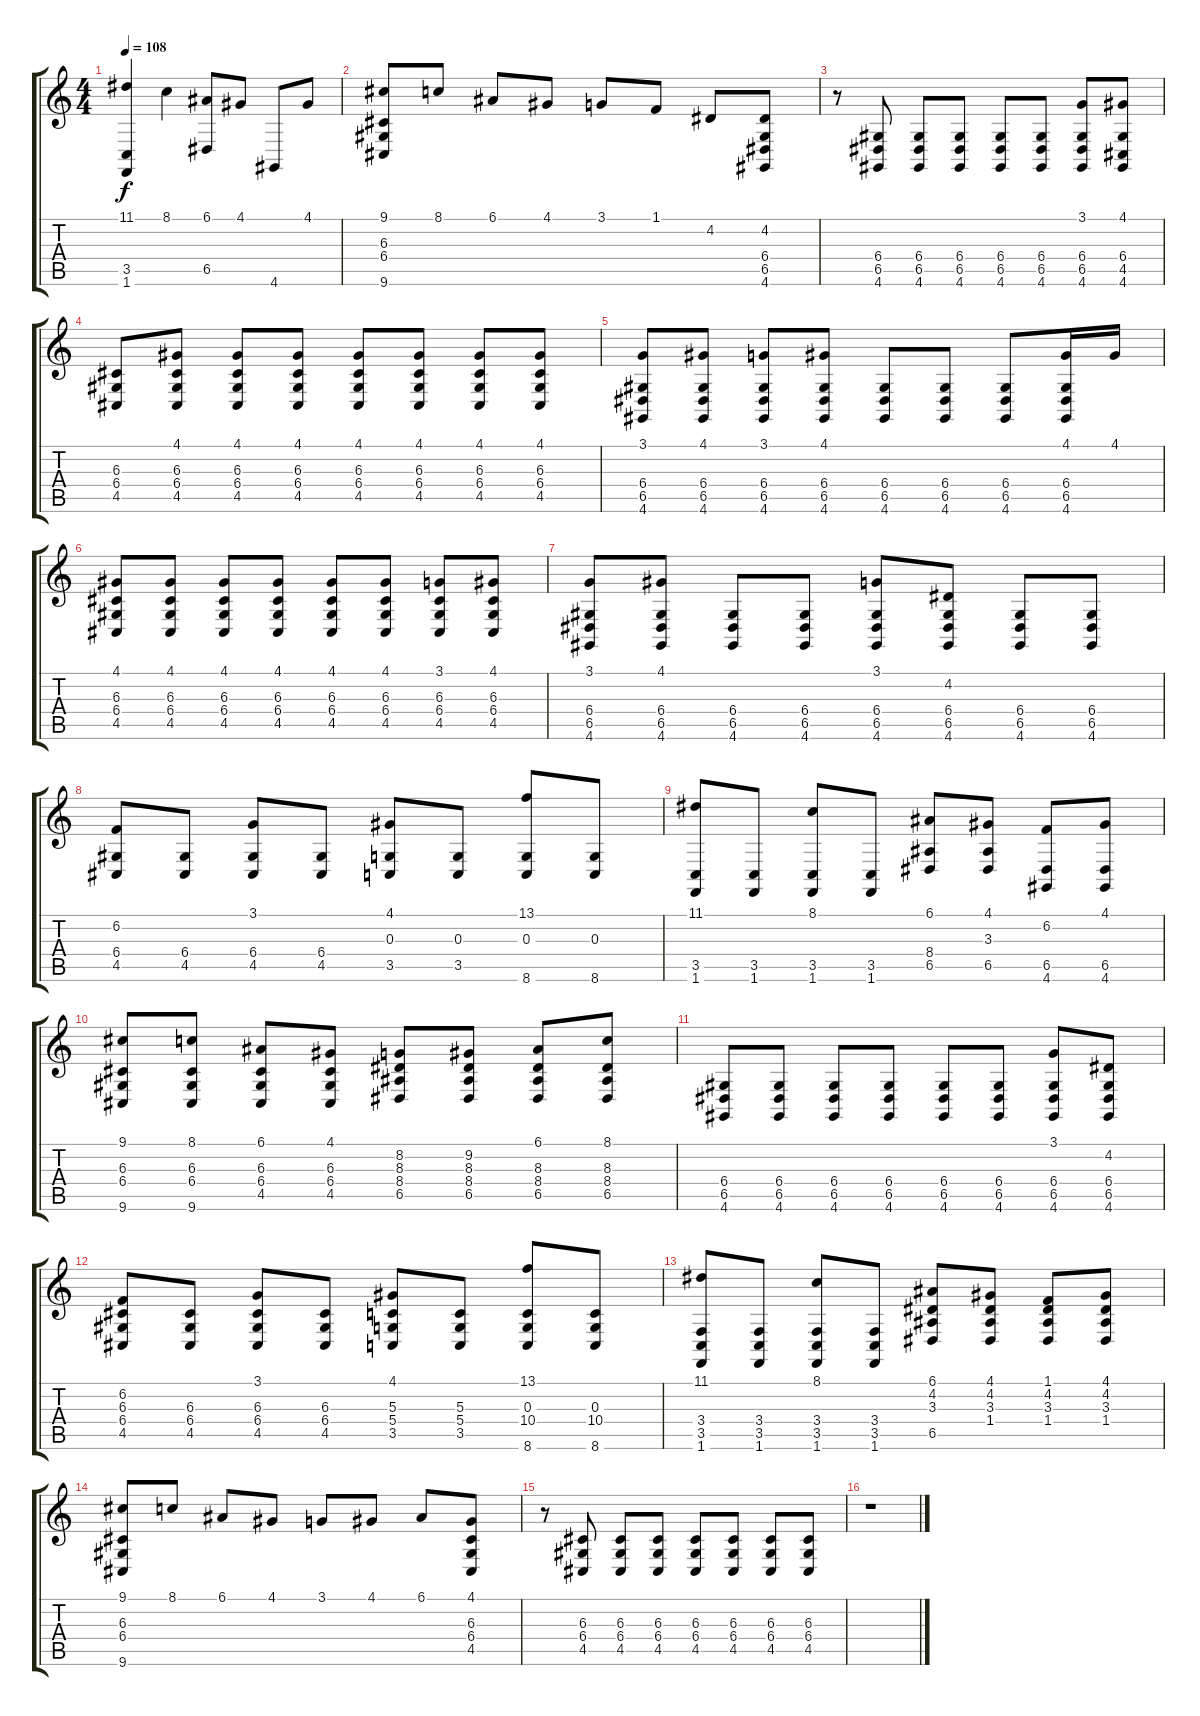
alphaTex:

\track "" {instrument tenorsax}
\staff {score tabs}
\tuning (E4 B3 G3 D3 A2 E2) {hide}
\ts (4 4)
\tempo 108
\clef g2
\ks c
(11.1 3.5 1.6).4{dy f} 8.1.4 (6.1 6.5).8 4.1.8 4.6.8 4.1.8 |
(9.1 6.3 6.4 9.6).8 8.1.8 6.1.8 4.1.8 3.1.8 1.1.8 4.2.8 (4.2 6.4 6.5 4.6).8 |
r.8 (6.4 6.5 4.6).8 (6.4 6.5 4.6).8 (6.4 6.5 4.6).8 (6.4 6.5 4.6).8 (6.4 6.5 4.6).8 (3.1 6.4 6.5 4.6).8 (4.1 6.4 4.5 4.6).8 |
(6.3 6.4 4.5).8 (4.1 6.3 6.4 4.5).8 (4.1 6.3 6.4 4.5).8 (4.1 6.3 6.4 4.5).8 (4.1 6.3 6.4 4.5).8 (4.1 6.3 6.4 4.5).8 (4.1 6.3 6.4 4.5).8 (4.1 6.3 6.4 4.5).8 |
(3.1 6.4 6.5 4.6).8 (4.1 6.4 6.5 4.6).8 (3.1 6.4 6.5 4.6).8 (4.1 6.4 6.5 4.6).8 (6.4 6.5 4.6).8 (6.4 6.5 4.6).8 (6.4 6.5 4.6).8 (4.1 6.4 6.5 4.6).16 4.1.16 |
(4.1 6.3 6.4 4.5).8 (4.1 6.3 6.4 4.5).8 (4.1 6.3 6.4 4.5).8 (4.1 6.3 6.4 4.5).8 (4.1 6.3 6.4 4.5).8 (4.1 6.3 6.4 4.5).8 (3.1 6.3 6.4 4.5).8 (4.1 6.3 6.4 4.5).8 |
(3.1 6.4 6.5 4.6).8 (4.1 6.4 6.5 4.6).8 (6.4 6.5 4.6).8 (6.4 6.5 4.6).8 (3.1 6.4 6.5 4.6).8 (4.2 6.4 6.5 4.6).8 (6.4 6.5 4.6).8 (6.4 6.5 4.6).8 |
(6.2 6.4 4.5).8 (6.4 4.5).8 (3.1 6.4 4.5).8 (6.4 4.5).8 (4.1 0.3 3.5).8 (0.3 3.5).8 (13.1 0.3 8.6).8 (0.3 8.6).8 |
(11.1 3.5 1.6).8 (3.5 1.6).8 (8.1 3.5 1.6).8 (3.5 1.6).8 (6.1 8.4 6.5).8 (4.1 3.3 6.5).8 (6.2 6.5 4.6).8 (4.1 6.5 4.6).8 |
(9.1 6.3 6.4 9.6).8 (8.1 6.3 6.4 9.6).8 (6.1 6.3 6.4 4.5).8 (4.1 6.3 6.4 4.5).8 (8.2 8.3 8.4 6.5).8 (9.2 8.3 8.4 6.5).8 (6.1 8.3 8.4 6.5).8 (8.1 8.3 8.4 6.5).8 |
(6.4 6.5 4.6).8 (6.4 6.5 4.6).8 (6.4 6.5 4.6).8 (6.4 6.5 4.6).8 (6.4 6.5 4.6).8 (6.4 6.5 4.6).8 (3.1 6.4 6.5 4.6).8 (4.2 6.4 6.5 4.6).8 |
(6.2 6.3 6.4 4.5).8 (6.3 6.4 4.5).8 (3.1 6.3 6.4 4.5).8 (6.3 6.4 4.5).8 (4.1 5.3 5.4 3.5).8 (5.3 5.4 3.5).8 (13.1 0.3 10.4 8.6).8 (0.3 10.4 8.6).8 |
(11.1 3.4 3.5 1.6).8 (3.4 3.5 1.6).8 (8.1 3.4 3.5 1.6).8 (3.4 3.5 1.6).8 (6.1 4.2 3.3 6.5).8 (4.1 4.2 3.3 1.4).8 (1.1 4.2 3.3 1.4).8 (4.1 4.2 3.3 1.4).8 |
(9.1 6.3 6.4 9.6).8 8.1.8 6.1.8 4.1.8 3.1.8 4.1.8 6.1.8 (4.1 6.3 6.4 4.5).8 |
r.8 (6.3 6.4 4.5).8 (6.3 6.4 4.5).8 (6.3 6.4 4.5).8 (6.3 6.4 4.5).8 (6.3 6.4 4.5).8 (6.3 6.4 4.5).8 (6.3 6.4 4.5).8 |
r.1
